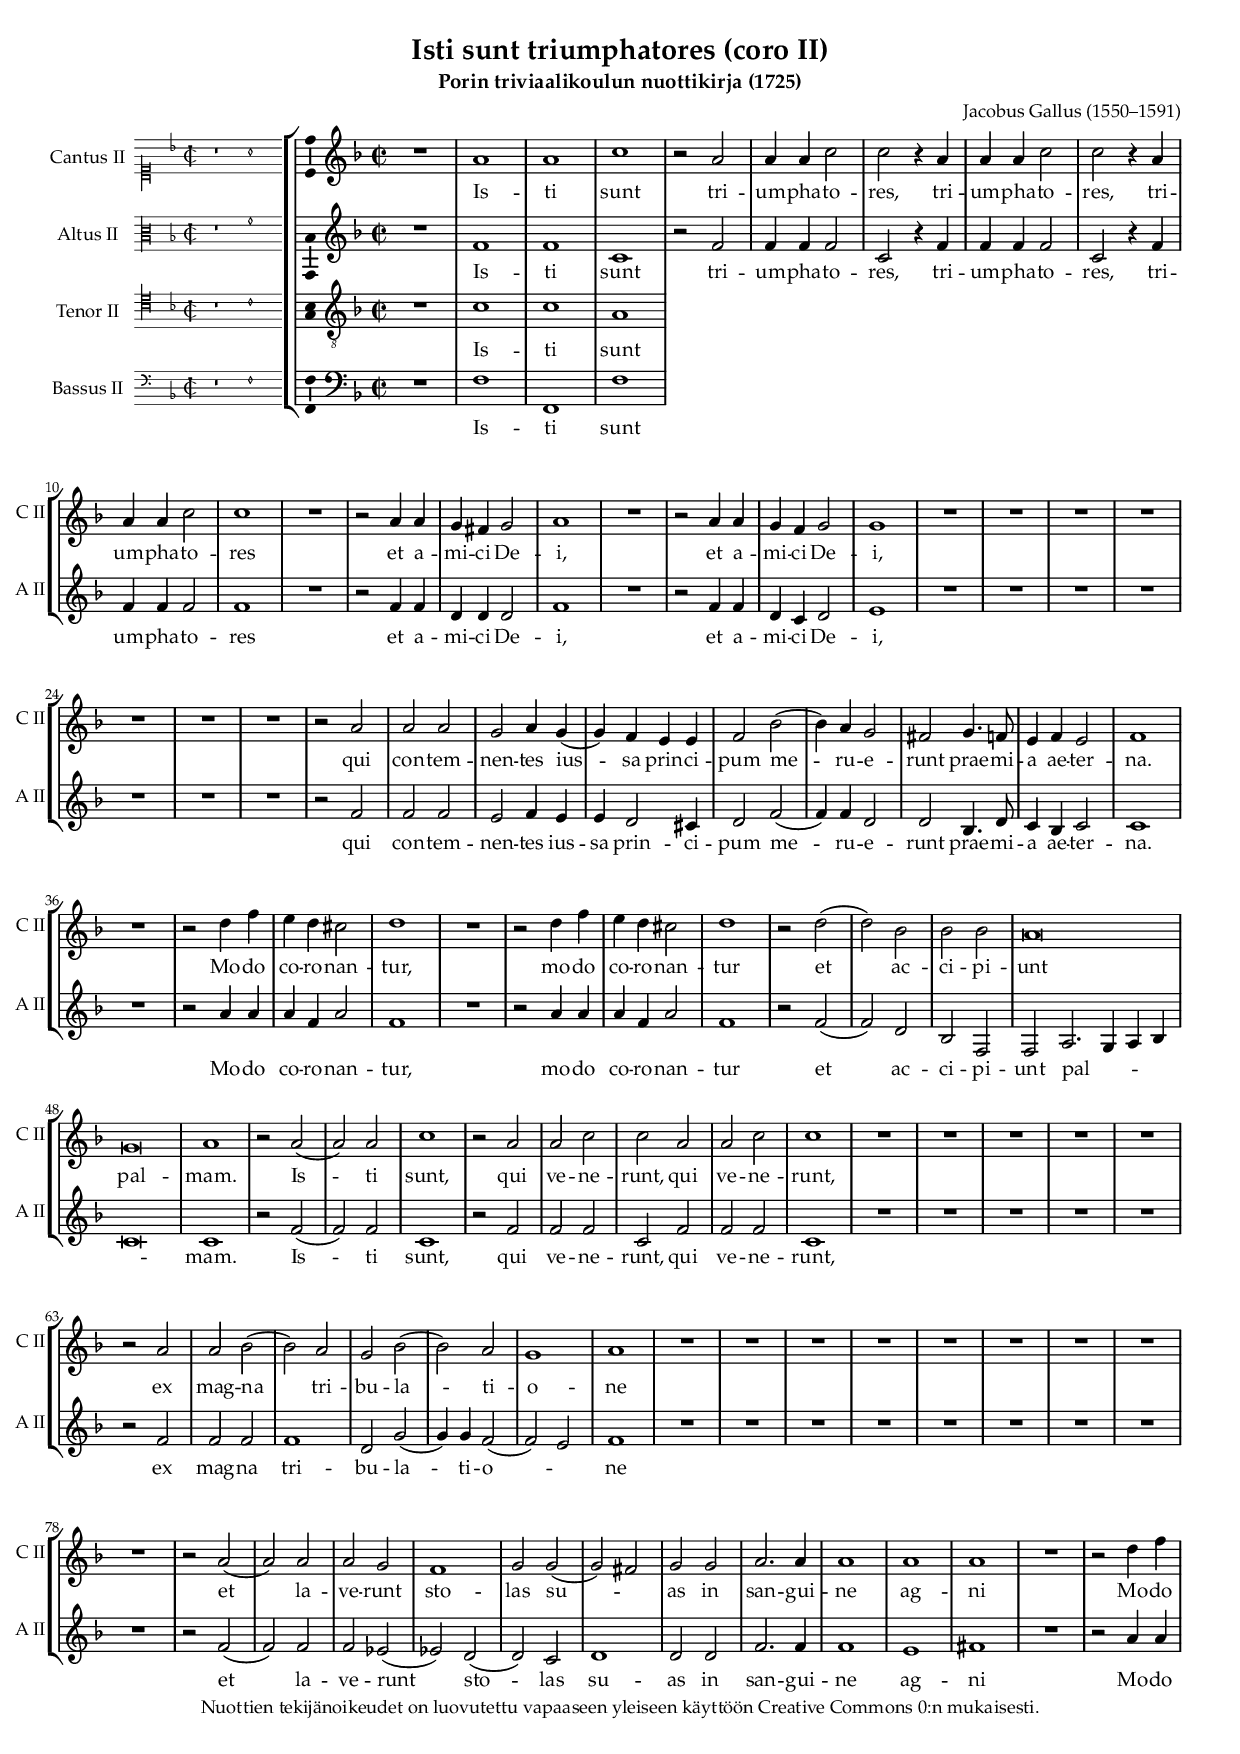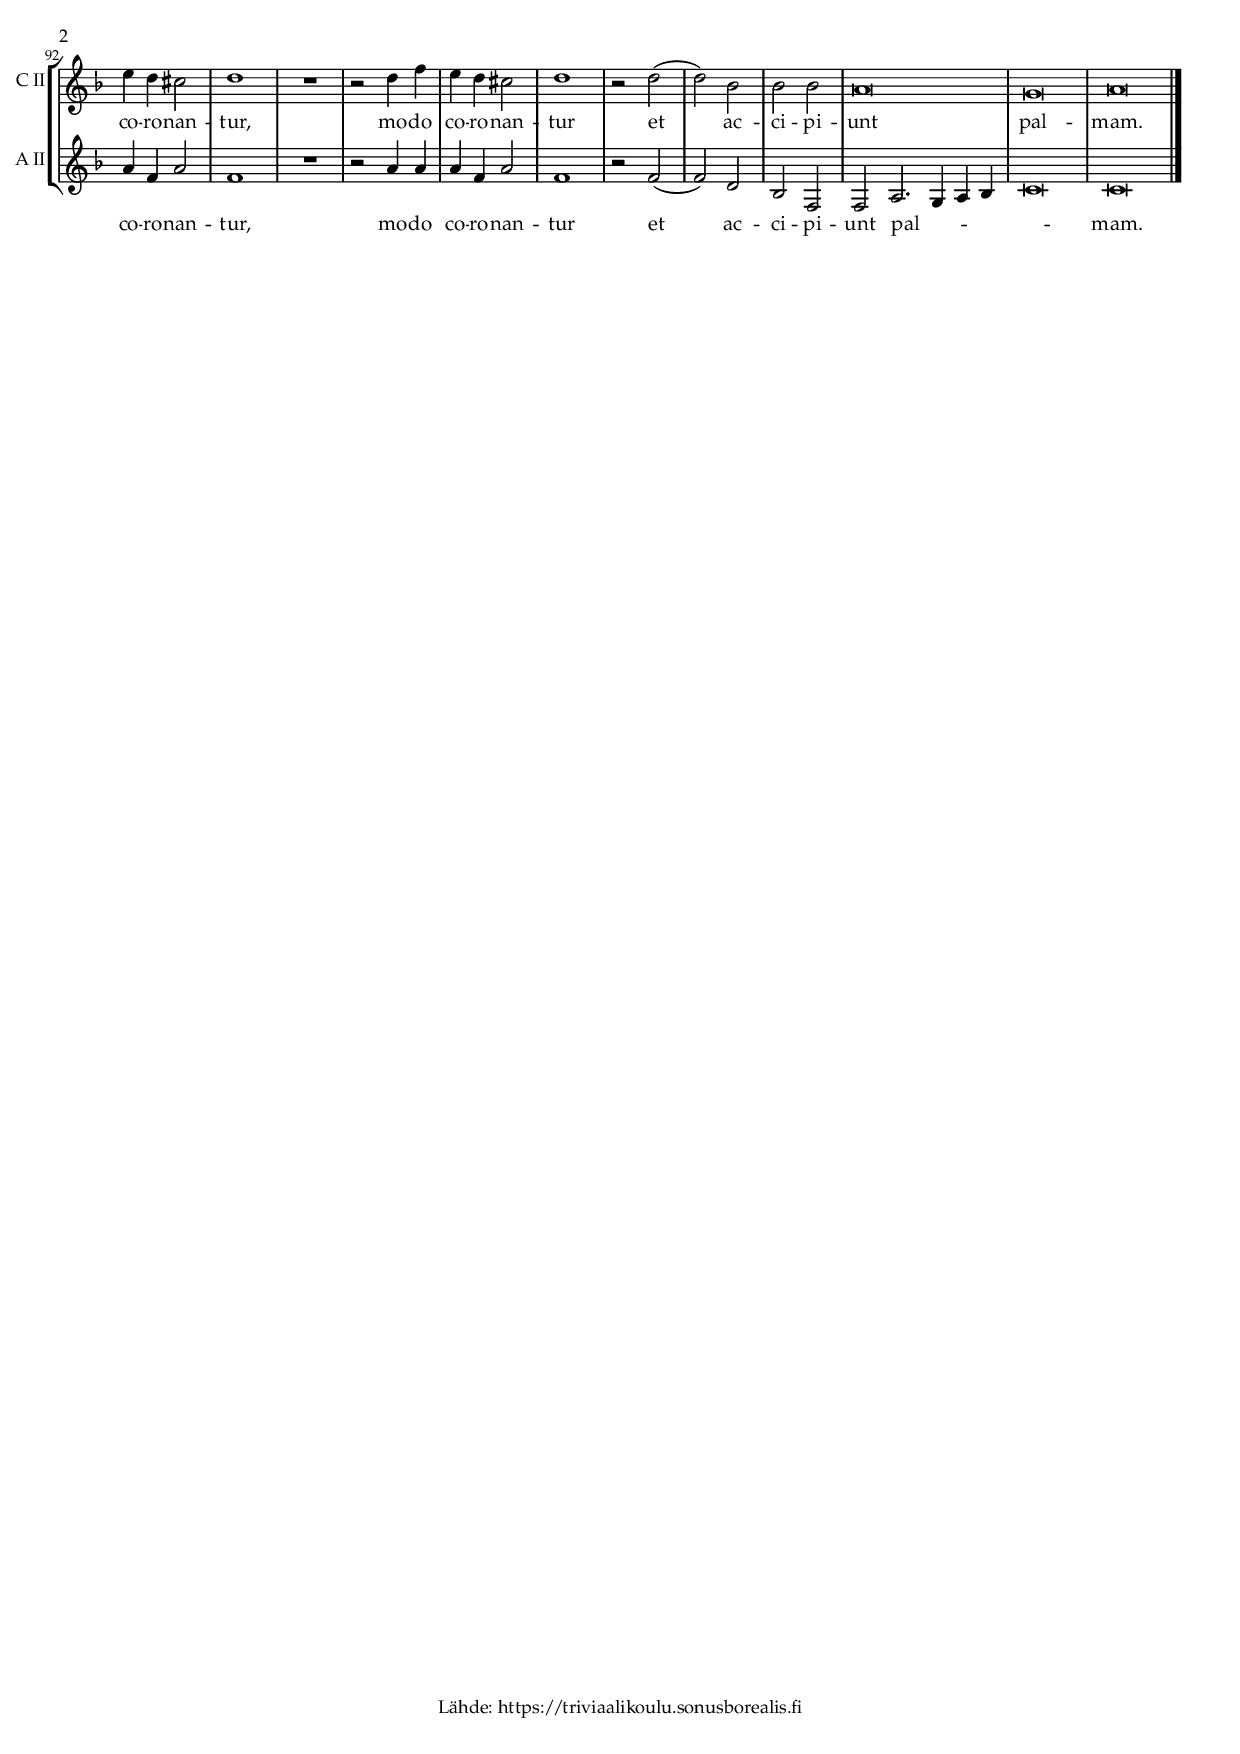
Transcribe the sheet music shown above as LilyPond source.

\version "2.20.0"
\include "suomi.ly"


stanzaOneLyricsChoirOne = \lyricmode {
    Is -- ti  sunt
    tri -- um -- pha -- to -- res,
    tri -- um -- pha -- to -- res,
    tri -- um -- pha -- to -- res
    et a -- mi -- ci De -- i,
    et a -- mi -- ci De -- i,

    qui con -- tem -- nen -- tes ius -- sa
    prin -- ci -- pum me -- ru -- e -- runt
    prae -- mi -- a ae -- ter -- na.

    Mo -- do co -- ro -- nan -- tur,
    mo -- do co -- ro -- nan -- tur
    et ac -- ci -- pi -- unt pal -- mam.

    Is -- ti  sunt,
    qui ve -- ne -- runt,
    qui ve -- ne -- runt,
    ex mag -- na tri -- bu -- la -- ti -- o -- ne
    et la -- ve -- runt sto -- las su -- _ _ as
    in san -- gui -- ne ag -- ni

    Mo -- do co -- ro -- nan -- tur,
    mo -- do co -- ro -- nan -- tur
    et ac -- ci -- pi -- unt pal -- mam.
}

stanzaOneLyricsChoirOneAlto = \lyricmode {
    Is -- ti  sunt
    tri -- um -- pha -- to -- res,
    tri -- um -- pha -- to -- res,
    tri -- um -- pha -- to -- res
    et a -- mi -- ci De -- i,
    et a -- mi -- ci De -- i,

    qui con -- tem -- nen -- tes ius -- sa
    prin -- ci -- pum me -- ru -- e -- runt
    prae -- mi -- a ae -- ter -- na.

    Mo -- do co -- ro -- nan -- tur,
    mo -- do co -- ro -- nan -- tur
    et ac -- ci -- pi -- unt 
    pal -- _ _ _ _ _ _ _ _ _ _ _ mam.

    Is -- ti  sunt,
    qui ve -- ne -- runt,
    qui ve -- ne -- runt,
    ex mag -- na tri -- bu -- la -- ti -- o -- _ _ _ ne
    et la -- ve -- runt sto -- las su -- as
    in san -- gui -- ne ag -- ni

    Mo -- do co -- ro -- nan -- tur,
    mo -- do co -- ro -- nan -- tur
    et ac -- ci -- pi -- unt
    pal -- _ _ _ _ _ _ _ _ _ _ _ mam.
}


stanzaOneLyricsChoirTwo = \lyricmode {
    Is -- ti  sunt
    tri -- um -- pha -- to -- res,
    tri -- um -- pha -- to -- res,
    tri -- um -- pha -- to -- res
    et a -- mi -- ci De -- i,
    et a -- mi -- ci De -- i,

    qui con -- tem -- nen -- tes ius -- sa
    prin -- ci -- pum me -- ru -- e -- runt
    prae -- mi -- a ae -- ter -- na.

    Mo -- do co -- ro -- nan -- tur,
    mo -- do co -- ro -- nan -- tur
    et ac -- ci -- pi -- unt pal -- mam.

    Is -- ti  sunt,
    qui ve -- ne -- runt,
    qui ve -- ne -- runt,
    ex mag -- na tri -- bu -- la -- ti -- o -- ne
    et la -- ve -- runt sto -- las su -- _ as
    in san -- gui -- ne ag -- ni

    Mo -- do co -- ro -- nan -- tur,
    mo -- do co -- ro -- nan -- tur
    et ac -- ci -- pi -- unt pal -- mam.
}

stanzaOneLyricsChoirTwoAlto = \lyricmode {
    Is -- ti  sunt
    tri -- um -- pha -- to -- res,
    tri -- um -- pha -- to -- res,
    tri -- um -- pha -- to -- res
    et a -- mi -- ci De -- i,
    et a -- mi -- ci De -- i,

    qui con -- tem -- nen -- tes ius -- sa
    prin -- ci -- pum me -- ru -- e -- runt
    prae -- mi -- a ae -- ter -- na.

    Mo -- do co -- ro -- nan -- tur,
    mo -- do co -- ro -- nan -- tur
    et ac -- ci -- pi -- unt 
    pal -- _ _ _ _ mam.

    Is -- ti  sunt,
    qui ve -- ne -- runt,
    qui ve -- ne -- runt,
    ex mag -- na tri -- bu -- la -- ti -- o -- _ ne
    et la -- ve -- runt sto -- las su -- as
    in san -- gui -- ne ag -- ni

    Mo -- do co -- ro -- nan -- tur,
    mo -- do co -- ro -- nan -- tur
    et ac -- ci -- pi -- unt
    pal -- _ _ _ _ mam.
}


stanzaOneLyricsChoirTwoBass = \lyricmode {
    Is -- ti  sunt
    tri -- um -- pha -- to -- res,
    tri -- um -- pha -- to -- res,
    tri -- um -- pha -- to -- res
    et a -- mi -- ci De -- i,
    et a -- mi -- ci De -- i,

    qui con -- tem -- nen -- tes ius -- sa
    prin -- ci -- pum me -- ru -- e -- runt
    prae -- mi -- a ae -- ter -- na.

    Mo -- do co -- ro -- nan -- tur,
    mo -- do co -- ro -- nan -- tur
    et ac -- ci -- pi -- unt pal -- mam.

    Is -- ti  sunt,
    qui ve -- ne -- runt,
    qui ve -- ne -- runt,
    ex mag -- na tri -- bu -- la -- ti -- o -- ne
    et la -- ve -- runt sto -- las su -- as
    in san -- gui -- ne ag -- ni

    Mo -- do co -- ro -- nan -- tur,
    mo -- do co -- ro -- nan -- tur
    et ac -- ci -- pi -- unt pal -- mam.
}


% Second choir

SopranoTwoMusic = \relative c'' {
	\set Staff.instrumentName = #"Cantus II"
	\set Staff.shortInstrumentName = "C II"

	\incipit {
		\clef "mensural-c1" \key f \major \time 2/2
		r1 a'1
	}

	R1 | a | a | c | r2 a | a4 a c2 | c r4 a |
	a a c2 | c r4 a | a a c2 | c1 |
	R | r2 a4 a | g fis g2 | a1 | R |
	                 % a1 ?
	r2 a4 a | g f g2 | g1 | 
	\repeat unfold 7 { R | }

	r2 a | a a | g a4 g( | g) f e e |
	f2 b( | b4) a g2 | fis g4. f8 | e4 f e2 | f1 |

	R r2 d'4 f | e d cis2 | d1 | R |
	r2 d4 f | e d cis2 | d1 |
	r2 d( | d) b | b b |
	\set Timing.measureLength = #(ly:make-moment 4/2)
	        % a
	a\breve | g |
	\set Timing.measureLength = #(ly:make-moment 2/2)
	a1 | r2 a( | a) a | c1 |

	r2 a | a c | c a | a c | c1 |
	\repeat unfold 5 { R | }

	r2 a | a b( | b) a | g b( | b) a | g1 | a |
	\repeat unfold 9 { R | }

	r2 a( | a) a | a g | f1 | g2 g( | g) fis |
	g g | a2. a4 | a1 | a | a | R |

	r2 d4 f | e d cis2 | d1 | R |
	r2 d4 f | e d cis2 | d1 | 
	r2 d( | d) b | b b | 
	\set Timing.measureLength = #(ly:make-moment 4/2)
	a\breve | g\breve | a\breve \bar "|."
}

AltoTwoMusic = \relative c' {
	\set Staff.instrumentName = #"Altus II"
	\set Staff.shortInstrumentName = "A II"

	\incipit {
		\clef "mensural-c3" \key f \major \time 2/2
		r1 f'
	}

	R1 | f | | f | c | r2 f | f4 f f2 | 
	c r4 f | f f f2 | 
	c r4 f | f f f2 | f1 | R |
	r2 f4 f | d d d2 | f1 | R |
	r2 f4 f | d c d2 | e1 | 
	\repeat unfold 7 { R | }

	r2 f | f f | e f4 e | e d2 cis4 | 
	d2 f( | f4) f d2 | d b4. d8 | c4 b c2 | c1 | R |
	r2 a'4 a | a f a2 | f1 | R |
	r2 a4 a | a f a2 | f1 |
	r2 f( | f) d | b f | 

	\set Timing.measureLength = #(ly:make-moment 4/2)
	f a2. g4 a b | c\breve |
	\set Timing.measureLength = #(ly:make-moment 2/2)

	c1 | r2 f( | f) f | c1 | r2 f | f f | c f | f f | c1 |
	\repeat unfold 5 { R | }

	r2 f | f f | f1 | d2 g( | g4) g f2( | f) e | f1 |
	\repeat unfold 9 { R | }

	r2 f( | f) f | f es( | es) d( | d) c | d1 | 
	d2 d | f2. f4 | f1 | e | fis | R |

	r2 a4 a | a f a2 | f1 | R |
	r2 a4 a | a f a2 | f1 | 

	r2 f( | f) d | b f |
	\set Timing.measureLength = #(ly:make-moment 4/2)
	f a2. g4 a b | c\breve | c \bar "|."
}

TenoreTwoMusic = \relative c' {
	\set Staff.instrumentName = #"Tenor II"
	\set Staff.shortInstrumentName = "T II"

	\incipit {
		\clef "mensural-c4" \key f \major \time 2/2
		r1 c'
	}

	\clef "treble_8"
	R1 | c | c | a |
}


BassTwoMusic = \relative c {
	\set Staff.instrumentName = #"Bassus II"
	\set Staff.shortInstrumentName = "B II"

	\incipit {
		\clef "mensural-f" \key f \major \time 2/2
		r1 f
	}

	\clef bass
	R1 | f | f, | f' |
}


\include "isti-sunt-triumphatores.header.ily"

\header {
  title = "Isti sunt triumphatores (coro II)"
}

\score {
  \new StaffGroup = choirTwoStaff <<
    \new Staff <<
      \new Voice = "SopranoTwo" {
		\global
        \SopranoTwoMusic
      }
     \new Lyrics \lyricsto "SopranoTwo" {
       \stanzaOneLyricsChoirTwo
     }
    >>
    \new Staff <<
      \new Voice = "AltoTwo" {
        \global
        \AltoTwoMusic
      }
     \new Lyrics \lyricsto "AltoTwo" {
       \stanzaOneLyricsChoirTwoAlto
     }
    >>
    \new Staff <<
      \new Voice = "TenoreTwo" {
        \global
        \TenoreTwoMusic
      }
      \new Lyrics \lyricsto "TenoreTwo" {
       \stanzaOneLyricsChoirOne
      }
    >>
    \new Staff <<
      \new Voice = "BassTwo" {
        \global
        \BassTwoMusic
      }
      \new Lyrics \lyricsto "BassTwo" {
       \stanzaOneLyricsChoirTwoBass
      }
    >>
  >>

  \midi {
    \tempo 4 = 160
  }
  \layout {
    \context {
      \Staff
      \consists "Ambitus_engraver"

    }
    indent = 4\cm
    incipit-width = 2.5\cm
    \context {
     \Score
     \override VerticalAxisGroup.remove-first = ##t
    }
  }
}
